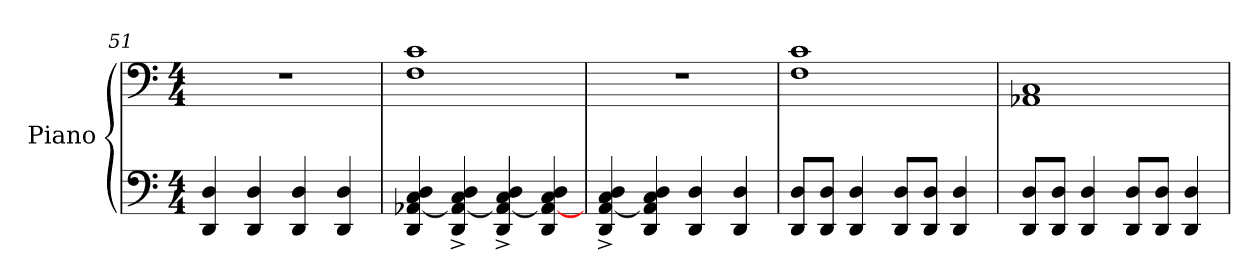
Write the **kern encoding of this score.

**kern	**kern
*part1	*part1
*staff2	*staff1
*I"Piano	*
*I'Pno	*
*clefF4	*clefF4
*k[]	*k[]
*C:	*C:
*M4/4	*M4/4
=51	=51
4DD/ 4D/	1r
4DD/ 4D/	.
4DD/ 4D/	.
4DD/ 4D/	.
!!LO:LB:g=z
=52	=52
*	*^
4DD/ [4AA-X/ 4C/ 4D/	1c	1F
4DD/^ 4AA-/_^ 4C/^ 4D/^	.	.
4DD/^ 4AA-/_^ 4C/^ 4D/^	.	.
4DD/ 4AA-/_ 4C/ 4D/	.	.
*	*v	*v
=53	=53
*^	*
1ryy	4DD/^ [4AA/^ 4C/^ 4D/^	1r
.	4DD/ 4AA/] 4C/ 4D/	.
.	4DD/ 4D/	.
.	4DD/ 4D/	.
*v	*v	*
=54	=54
*	*^
8DD/ 8D/L	1c	1F
8DD/ 8D/J	.	.
4DD/ 4D/	.	.
8DD/ 8D/L	.	.
8DD/ 8D/J	.	.
4DD/ 4D/	.	.
*	*v	*v
=55	=55
8DD/ 8D/L	1AA-X 1C
8DD/ 8D/J	.
4DD/ 4D/	.
8DD/ 8D/L	.
8DD/ 8D/J	.
4DD/ 4D/	.
=	=
*-	*-
